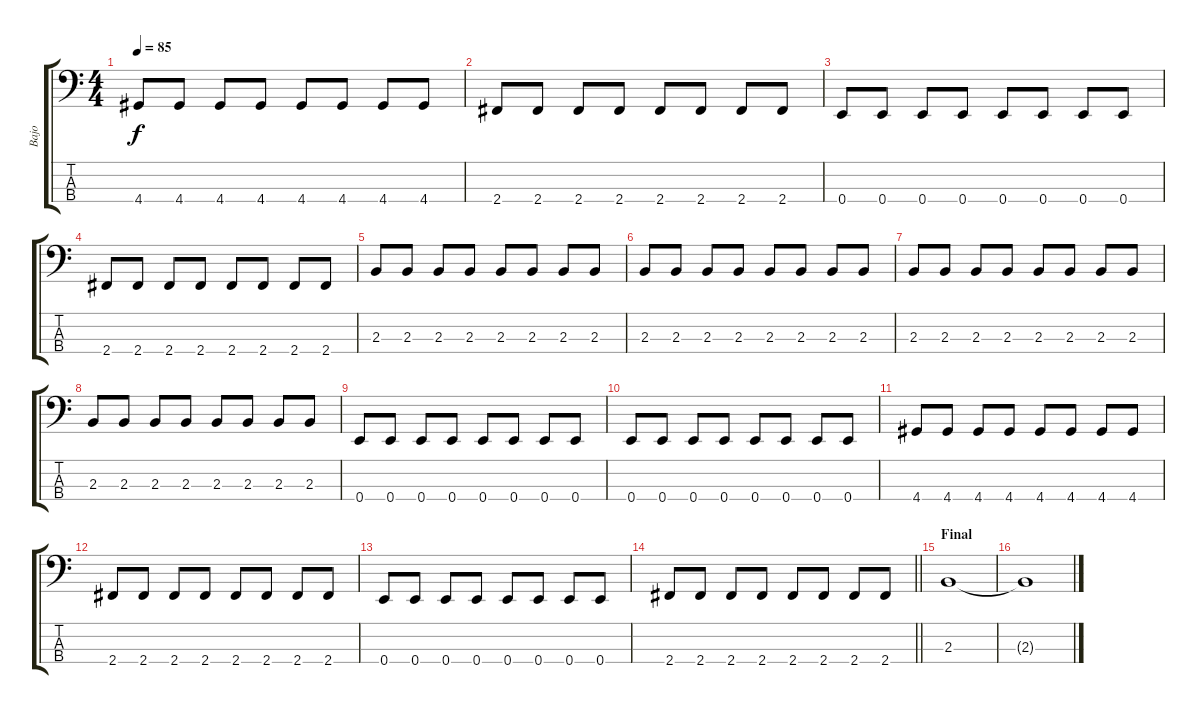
\track ("Bajo" "Bajo") {instrument electricbassfinger}
\staff {score tabs}
\tuning (G2 D2 A1 E1) {hide}
\ts (4 4)
\tempo 85
\clef f4
\ks c
4.4.8{dy f} 4.4.8 4.4.8 4.4.8 4.4.8 4.4.8 4.4.8 4.4.8 |
2.4.8 2.4.8 2.4.8 2.4.8 2.4.8 2.4.8 2.4.8 2.4.8 |
0.4.8 0.4.8 0.4.8 0.4.8 0.4.8 0.4.8 0.4.8 0.4.8 |
2.4.8 2.4.8 2.4.8 2.4.8 2.4.8 2.4.8 2.4.8 2.4.8 |
2.3.8 2.3.8 2.3.8 2.3.8 2.3.8 2.3.8 2.3.8 2.3.8 |
2.3.8 2.3.8 2.3.8 2.3.8 2.3.8 2.3.8 2.3.8 2.3.8 |
2.3.8 2.3.8 2.3.8 2.3.8 2.3.8 2.3.8 2.3.8 2.3.8 |
2.3.8 2.3.8 2.3.8 2.3.8 2.3.8 2.3.8 2.3.8 2.3.8 |
0.4.8 0.4.8 0.4.8 0.4.8 0.4.8 0.4.8 0.4.8 0.4.8 |
0.4.8 0.4.8 0.4.8 0.4.8 0.4.8 0.4.8 0.4.8 0.4.8 |
4.4.8 4.4.8 4.4.8 4.4.8 4.4.8 4.4.8 4.4.8 4.4.8 |
2.4.8 2.4.8 2.4.8 2.4.8 2.4.8 2.4.8 2.4.8 2.4.8 |
0.4.8 0.4.8 0.4.8 0.4.8 0.4.8 0.4.8 0.4.8 0.4.8 |
\barLineRight lightlight
2.4.8 2.4.8 2.4.8 2.4.8 2.4.8 2.4.8 2.4.8 2.4.8 |
\section ("" "Final")
2.3.1 |
2.3{t}.1
